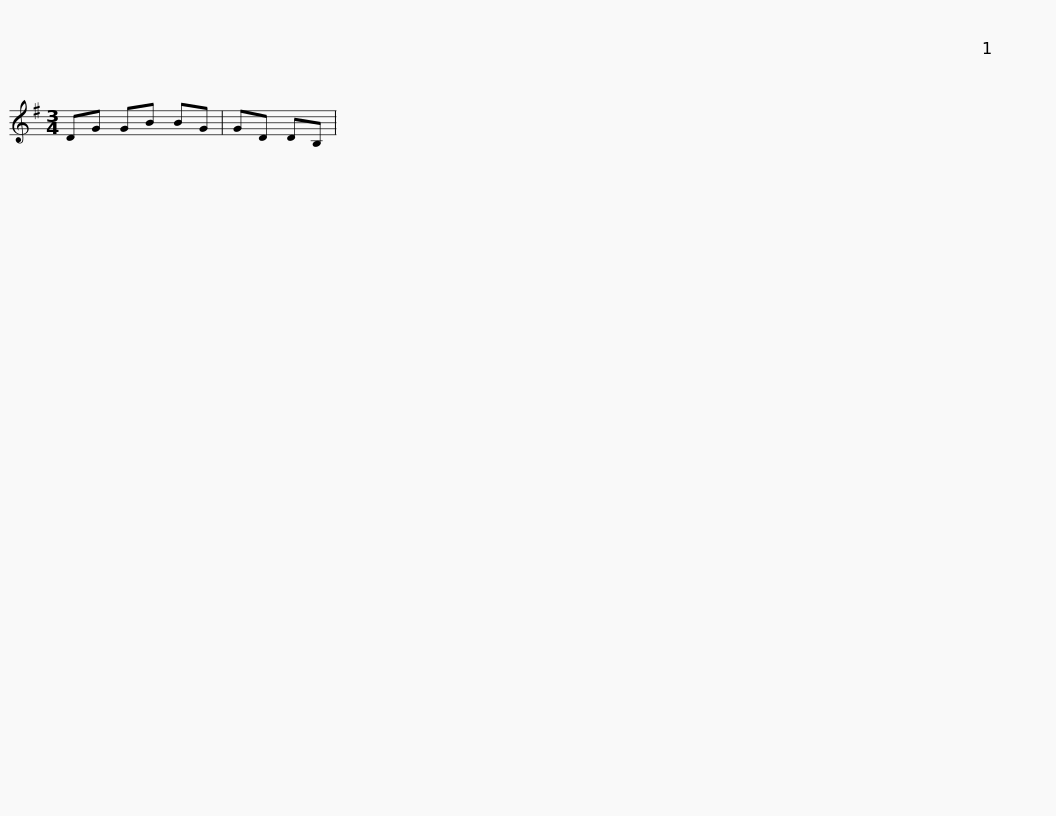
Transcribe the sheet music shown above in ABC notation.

X:1
L:1/8
M:3/4
I:linebreak $
K:G
V:1 treble
V:1
 DG GB BG | GD DB, | %2
